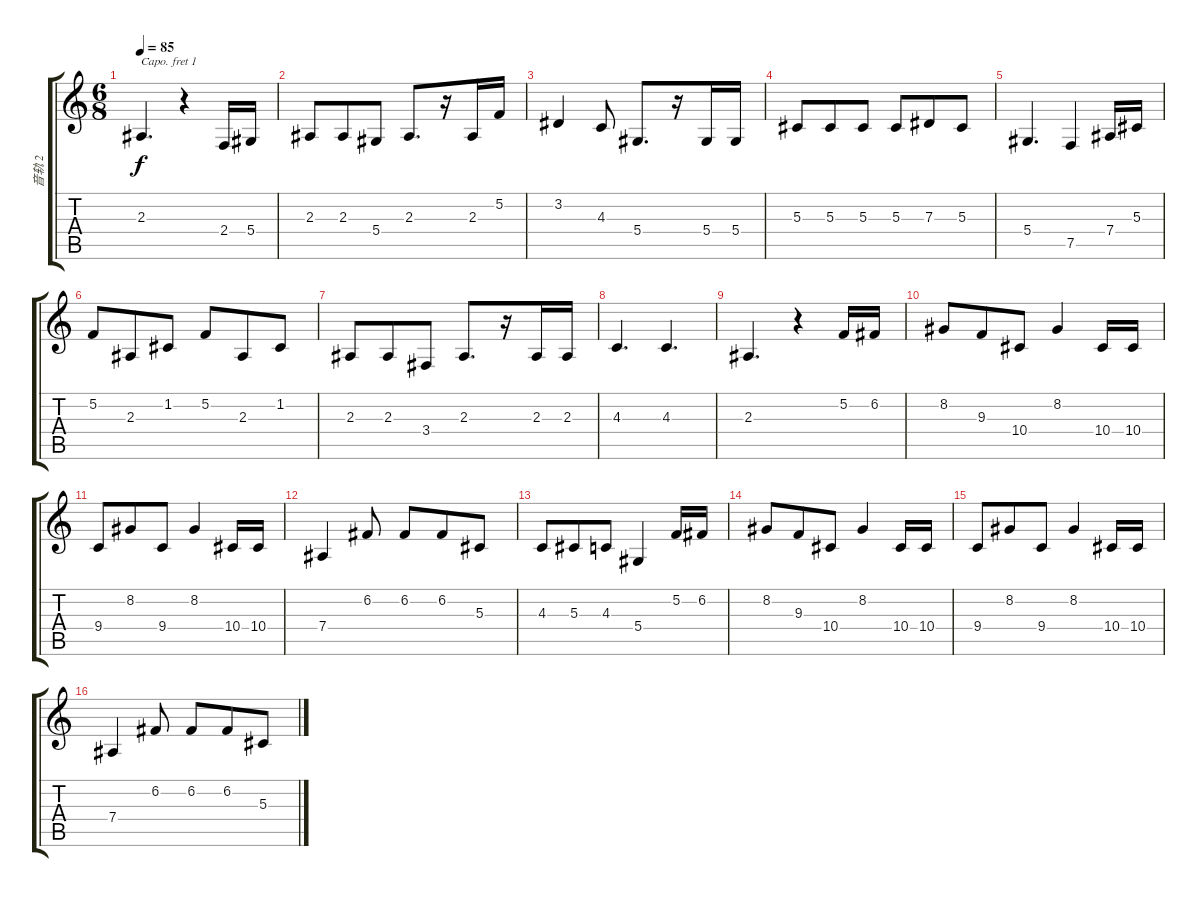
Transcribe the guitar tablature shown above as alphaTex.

\track ("音轨 2" "音轨 2") {instrument clarinet}
\staff {score tabs}
\capo 1
\tuning (E4 B3 G3 D3 A2 E2) {hide}
\ts (6 8)
\tempo 85
\clef g2
\ks c
2.3.4{d dy f} r.4 2.4.16 5.4.16 |
2.3.8 2.3.8 5.4.8 2.3.8{d} r.16 2.3.16 5.2.16 |
3.2.4{txt ""} 4.3.8 5.4.8{d} r.16 5.4.16 5.4.16 |
5.3.8 5.3.8 5.3.8 5.3.8 7.3.8 5.3.8 |
5.4.4{d} 7.5.4 7.4.16 5.3.16 |
5.2.8 2.3.8 1.2.8 5.2.8 2.3.8 1.2.8 |
2.3.8 2.3.8 3.4.8 2.3.8{d} r.16 2.3.16 2.3.16 |
4.3.4{d} 4.3.4{d} |
2.3.4{d} r.4 5.2.16 6.2.16 |
8.2.8 9.3.8 10.4.8 8.2.4 10.4.16 10.4.16 |
9.4.8 8.2.8 9.4.8 8.2.4 10.4.16 10.4.16 |
7.4.4 6.2.8 6.2.8 6.2.8 5.3.8 |
4.3.8 5.3.8 4.3.8 5.4.4 5.2.16 6.2.16 |
8.2.8 9.3.8 10.4.8 8.2.4 10.4.16 10.4.16 |
9.4.8 8.2.8 9.4.8 8.2.4 10.4.16 10.4.16 |
7.4.4 6.2.8 6.2.8 6.2.8 5.3.8
